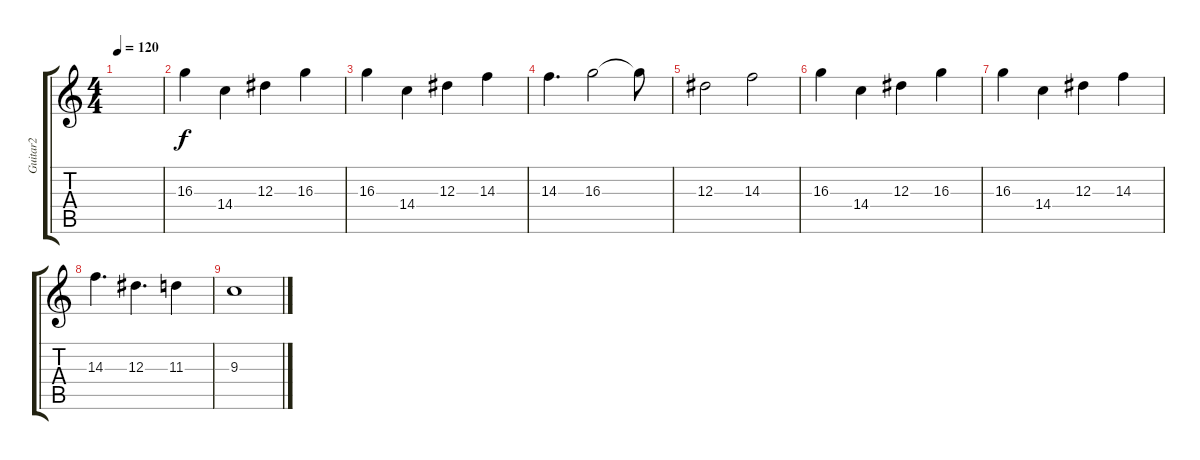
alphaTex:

\track ("Guitar2" "Guitar2") {instrument distortionguitar}
\staff {score tabs}
\tuning (C4 G3 Eb3 Bb2 F2 C2) {hide}
\ts (4 4)
\tempo 120
\clef g2
\ks c
|
16.3.4 14.4.4 12.3.4 16.3.4 |
16.3.4 14.4.4 12.3.4 14.3.4 |
14.3.4{d} 16.3.2 16.3{t}.8 |
12.3.2 14.3.2 |
16.3.4 14.4.4 12.3.4 16.3.4 |
16.3.4 14.4.4 12.3.4 14.3.4 |
14.3.4{d} 12.3.4{d} 11.3.4 |
9.3.1
